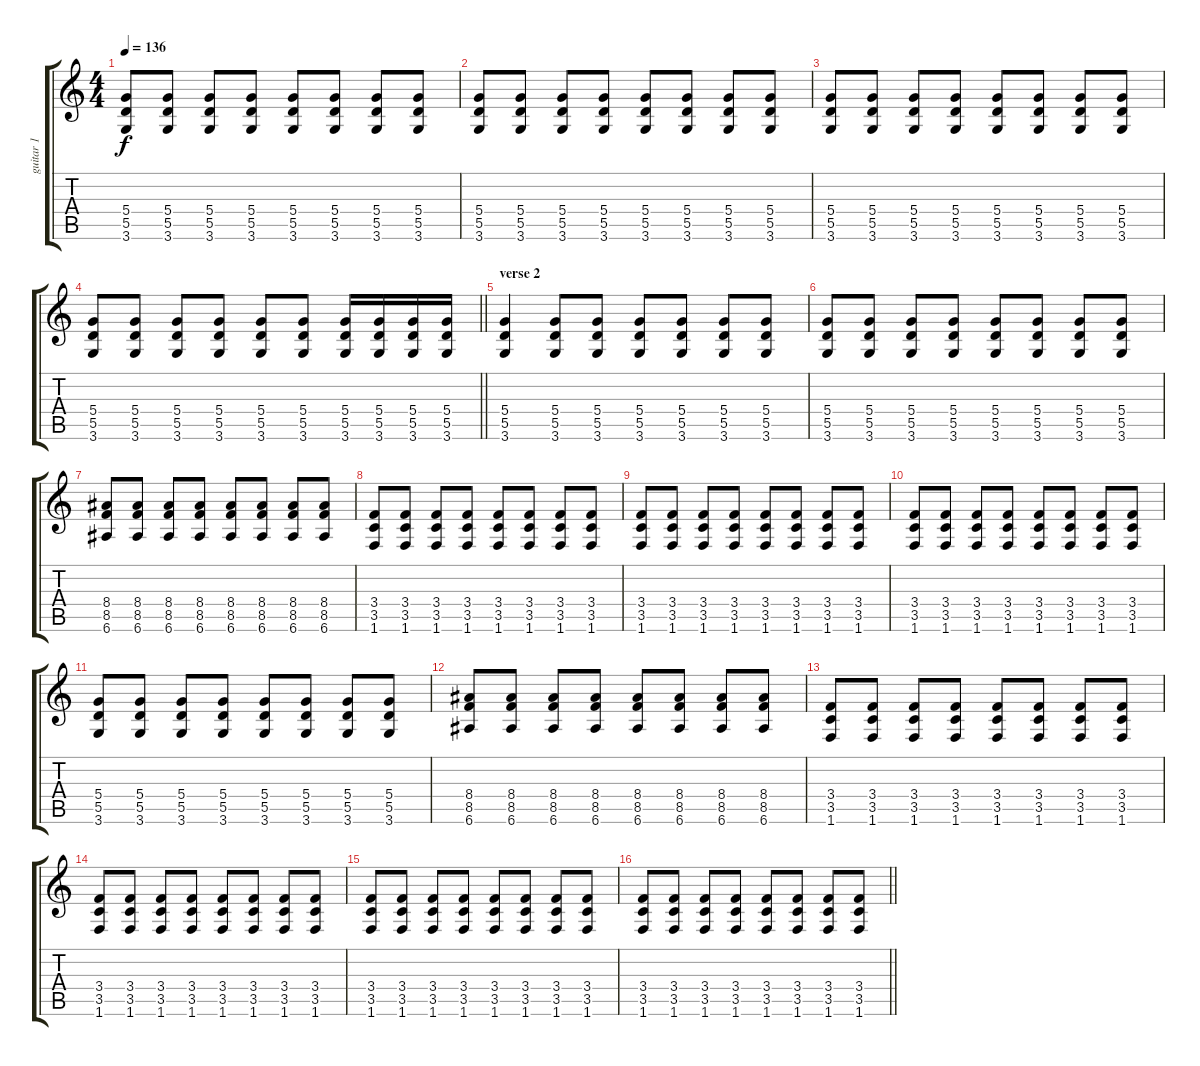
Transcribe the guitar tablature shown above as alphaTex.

\track ("guitar 1" "guitar 1") {instrument electricguitarclean}
\staff {score tabs}
\tuning (E4 B3 G3 D3 A2 E2) {hide}
\ts (4 4)
\tempo 136
\clef g2
\ks c
(5.4 5.5 3.6).8{dy f} (5.4 5.5 3.6).8 (5.4 5.5 3.6).8 (5.4 5.5 3.6).8 (5.4 5.5 3.6).8 (5.4 5.5 3.6).8 (5.4 5.5 3.6).8 (5.4 5.5 3.6).8 |
(5.4 5.5 3.6).8 (5.4 5.5 3.6).8 (5.4 5.5 3.6).8 (5.4 5.5 3.6).8 (5.4 5.5 3.6).8 (5.4 5.5 3.6).8 (5.4 5.5 3.6).8 (5.4 5.5 3.6).8 |
(5.4 5.5 3.6).8 (5.4 5.5 3.6).8 (5.4 5.5 3.6).8 (5.4 5.5 3.6).8 (5.4 5.5 3.6).8 (5.4 5.5 3.6).8 (5.4 5.5 3.6).8 (5.4 5.5 3.6).8 |
\barLineRight lightlight
(5.4 5.5 3.6).8 (5.4 5.5 3.6).8 (5.4 5.5 3.6).8 (5.4 5.5 3.6).8 (5.4 5.5 3.6).8 (5.4 5.5 3.6).8 (5.4 5.5 3.6).16 (5.4 5.5 3.6).16 (5.4 5.5 3.6).16 (5.4 5.5 3.6).16 |
\section ("" "verse 2")
(5.4 5.5 3.6).4 (5.4 5.5 3.6).8 (5.4 5.5 3.6).8 (5.4 5.5 3.6).8 (5.4 5.5 3.6).8 (5.4 5.5 3.6).8 (5.4 5.5 3.6).8 |
(5.4 5.5 3.6).8 (5.4 5.5 3.6).8 (5.4 5.5 3.6).8 (5.4 5.5 3.6).8 (5.4 5.5 3.6).8 (5.4 5.5 3.6).8 (5.4 5.5 3.6).8 (5.4 5.5 3.6).8 |
(8.4 8.5 6.6).8 (8.4 8.5 6.6).8 (8.4 8.5 6.6).8 (8.4 8.5 6.6).8 (8.4 8.5 6.6).8 (8.4 8.5 6.6).8 (8.4 8.5 6.6).8 (8.4 8.5 6.6).8 |
(3.4 3.5 1.6).8 (3.4 3.5 1.6).8 (3.4 3.5 1.6).8 (3.4 3.5 1.6).8 (3.4 3.5 1.6).8 (3.4 3.5 1.6).8 (3.4 3.5 1.6).8 (3.4 3.5 1.6).8 |
(3.4 3.5 1.6).8 (3.4 3.5 1.6).8 (3.4 3.5 1.6).8 (3.4 3.5 1.6).8 (3.4 3.5 1.6).8 (3.4 3.5 1.6).8 (3.4 3.5 1.6).8 (3.4 3.5 1.6).8 |
(3.4 3.5 1.6).8 (3.4 3.5 1.6).8 (3.4 3.5 1.6).8 (3.4 3.5 1.6).8 (3.4 3.5 1.6).8 (3.4 3.5 1.6).8 (3.4 3.5 1.6).8 (3.4 3.5 1.6).8 |
(5.4 5.5 3.6).8 (5.4 5.5 3.6).8 (5.4 5.5 3.6).8 (5.4 5.5 3.6).8 (5.4 5.5 3.6).8 (5.4 5.5 3.6).8 (5.4 5.5 3.6).8 (5.4 5.5 3.6).8 |
(8.4 8.5 6.6).8 (8.4 8.5 6.6).8 (8.4 8.5 6.6).8 (8.4 8.5 6.6).8 (8.4 8.5 6.6).8 (8.4 8.5 6.6).8 (8.4 8.5 6.6).8 (8.4 8.5 6.6).8 |
(3.4 3.5 1.6).8 (3.4 3.5 1.6).8 (3.4 3.5 1.6).8 (3.4 3.5 1.6).8 (3.4 3.5 1.6).8 (3.4 3.5 1.6).8 (3.4 3.5 1.6).8 (3.4 3.5 1.6).8 |
(3.4 3.5 1.6).8 (3.4 3.5 1.6).8 (3.4 3.5 1.6).8 (3.4 3.5 1.6).8 (3.4 3.5 1.6).8 (3.4 3.5 1.6).8 (3.4 3.5 1.6).8 (3.4 3.5 1.6).8 |
(3.4 3.5 1.6).8 (3.4 3.5 1.6).8 (3.4 3.5 1.6).8 (3.4 3.5 1.6).8 (3.4 3.5 1.6).8 (3.4 3.5 1.6).8 (3.4 3.5 1.6).8 (3.4 3.5 1.6).8 |
\barLineRight lightlight
(3.4 3.5 1.6).8 (3.4 3.5 1.6).8 (3.4 3.5 1.6).8 (3.4 3.5 1.6).8 (3.4 3.5 1.6).8 (3.4 3.5 1.6).8 (3.4 3.5 1.6).8 (3.4 3.5 1.6).8
